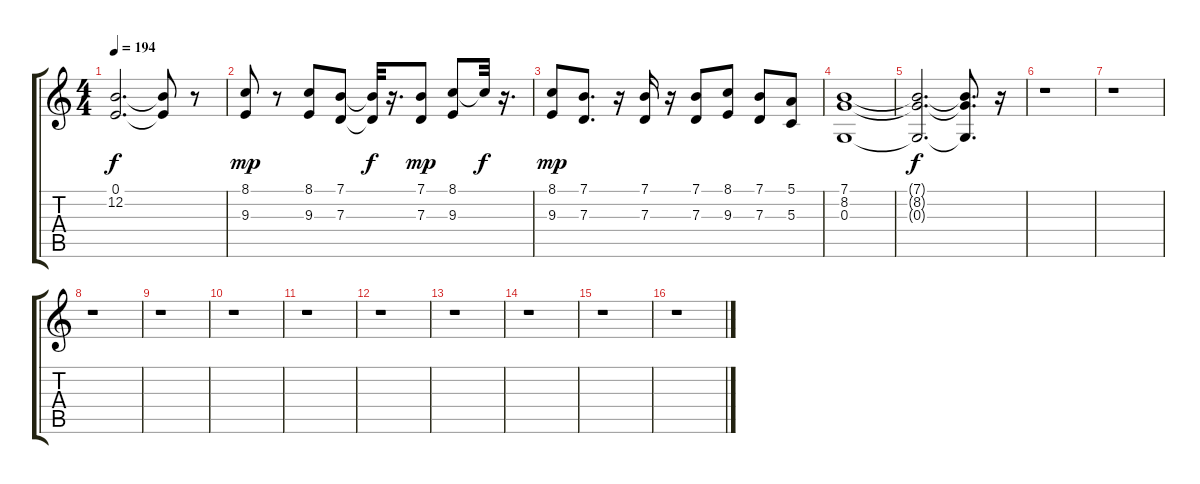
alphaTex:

\track "" {instrument trumpet}
\staff {score tabs}
\tuning (E4 B3 G3 D3 A2 E2) {hide}
\ts (4 4)
\tempo 194
\clef g2
\ks c
(0.1{t} 12.2{t}).2{d dy f} (0.1{t} 12.2{t}).8 r.8 |
(8.1 9.3).8{dy mp} r.8 (8.1 9.3).8 (7.1 7.3).8 (7.1{t} 7.3{t}).32{dy f} r.16{d} (7.1 7.3).8{dy mp} (8.1 9.3).8 8.1{t}.32{dy f} r.16{d} |
(8.1 9.3).8{dy mp} (7.1 7.3).8{d} r.16 (7.1 7.3).16 r.16 (7.1 7.3).8 (8.1 9.3).8 (7.1 7.3).8 (5.1 5.3).8 |
(7.1 8.2 0.3).1 |
(7.1{t} 8.2{t} 0.3{t}).2{d dy f} (7.1{t} 8.2{t} 0.3{t}).8{d} r.16 |
r.1 |
r.1 |
r.1 |
r.1 |
r.1 |
r.1 |
r.1 |
r.1 |
r.1 |
r.1 |
r.1
